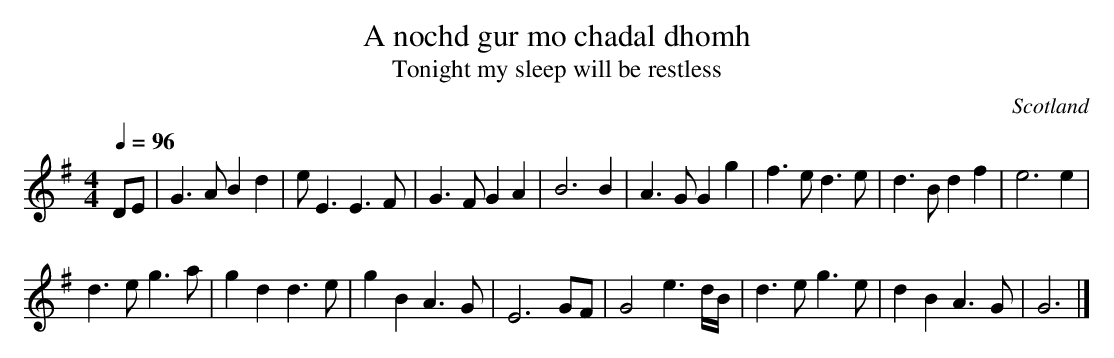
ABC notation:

X:1
T:A nochd gur mo chadal dhomh
T:Tonight my sleep will be restless
L:1/8
M:4/4
O:Scotland
Q:1/4=96
K:G
DE | \
G3A B2 d2  | e E3 E3F | G3F G2 A2  | B6 B2 | \
A3G G2 g2 | f3e d3 e | d3 B d2 f2 | e6 e2 |
d3e g3a | g2 d2 d3e | g2 B2 A3 G | E6 GF | \
G4 e3 d/B/ | d3 e g3 e | d2 B2 A3G | G6 |]
